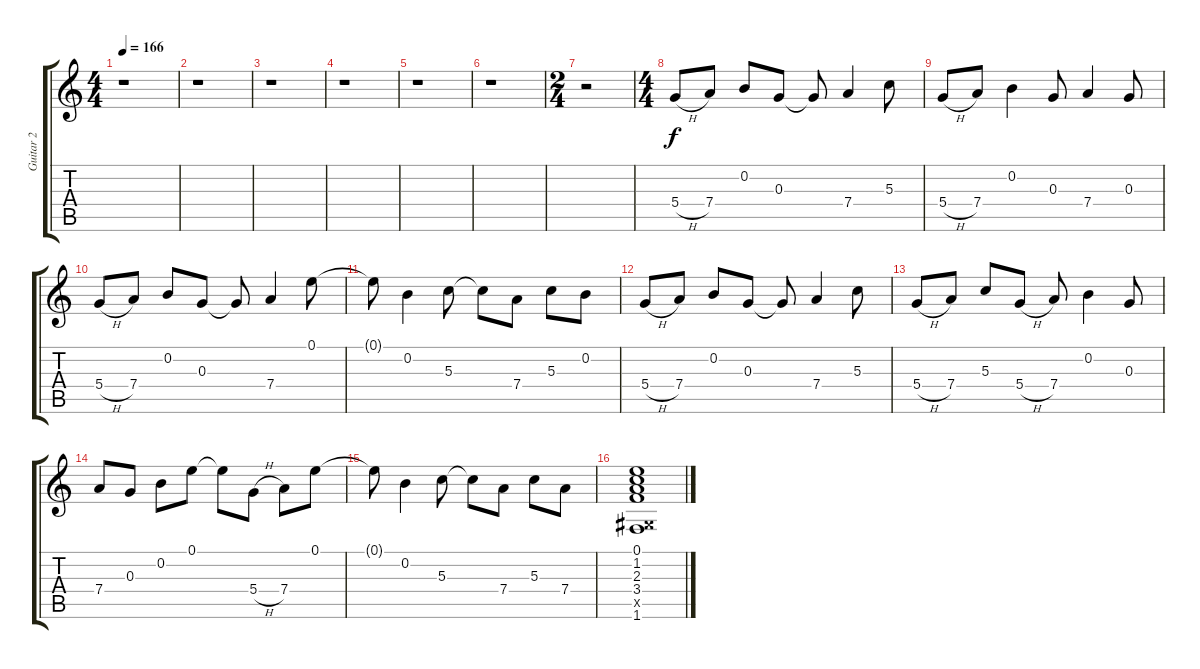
\track ("Guitar 2" "Guitar 2") {instrument distortionguitar}
\staff {score tabs}
\tuning (E4 B3 G3 D3 A2 E2) {hide}
\ts (4 4)
\tempo 166
\clef g2
\ks c
r.1{dy f instrument distortionguitar} |
r.1 |
r.1 |
r.1 |
r.1 |
r.1 |
\ts (2 4)
r.2 |
\ts (4 4)
5.4{h}.8 7.4.8 0.2.8 0.3.8 0.3{t}.8 7.4.4 5.3.8 |
5.4{h}.8 7.4.8 0.2.4 0.3.8 7.4.4 0.3.8 |
5.4{h}.8 7.4.8 0.2.8 0.3.8 0.3{t}.8 7.4.4 0.1.8 |
0.1{t}.8 0.2.4 5.3.8 5.3{t}.8 7.4.8 5.3.8 0.2.8 |
5.4{h}.8 7.4.8 0.2.8 0.3.8 0.3{t}.8 7.4.4 5.3.8 |
5.4{h}.8 7.4.8 5.3.8 5.4{h}.8 7.4.8 0.2.4 0.3.8 |
7.4.8 0.3.8 0.2.8 0.1.8 0.1{t}.8 5.4{h}.8 7.4.8 0.1.8 |
0.1{t}.8 0.2.4 5.3.8 5.3{t}.8 7.4.8 5.3.8 7.4.8 |
(0.1 1.2 2.3 3.4 -1.5{x} 1.6).1
